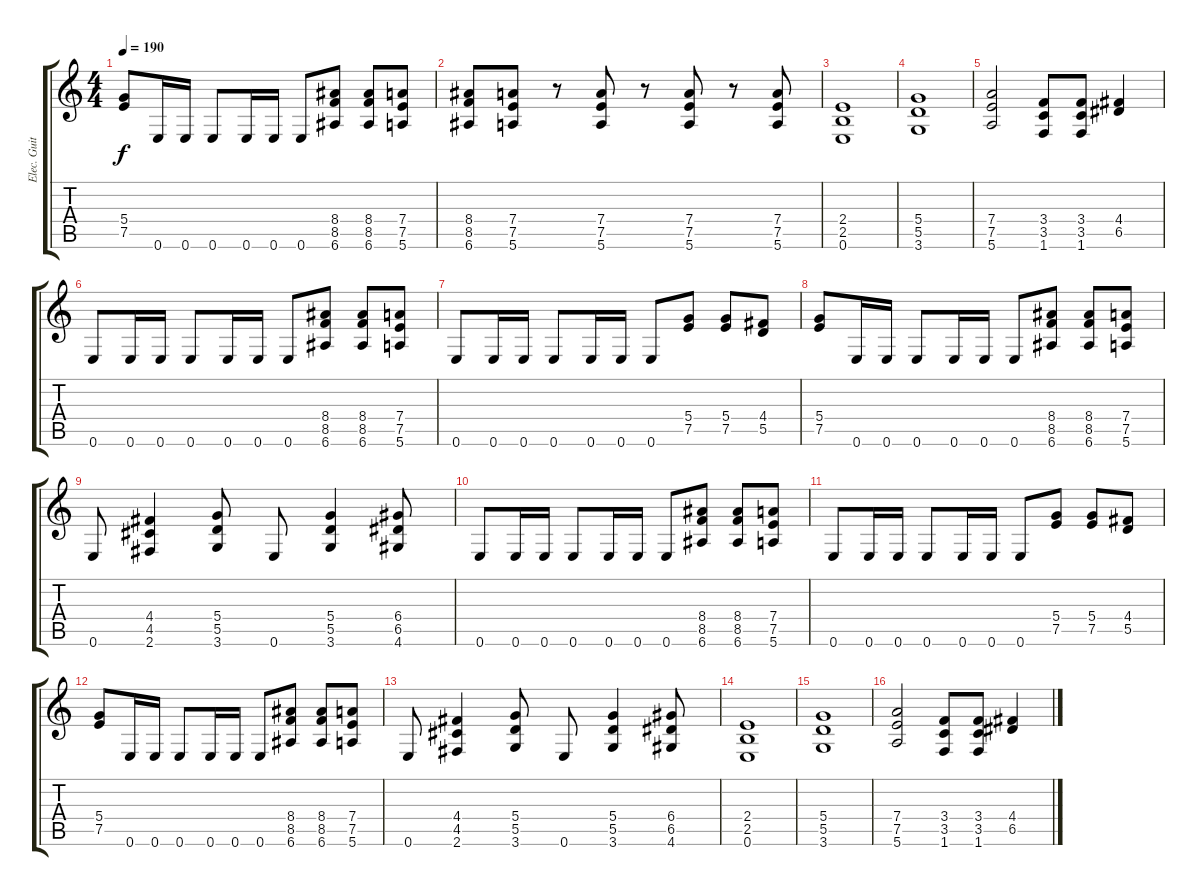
\track ("Elec. Guitar 2" "Elec. Guit") {instrument distortionguitar}
\staff {score tabs}
\tuning (E4 B3 G3 D3 A2 E2) {hide}
\ts (4 4)
\tempo 190
\clef g2
\ks c
(5.4 7.5).8{dy f} 0.6.16 0.6.16 0.6.8 0.6.16 0.6.16 0.6.8 (8.4 8.5 6.6).8 (8.4 8.5 6.6).8 (7.4 7.5 5.6).8 |
(8.4 8.5 6.6).8 (7.4 7.5 5.6).8 r.8 (7.4 7.5 5.6).8 r.8 (7.4 7.5 5.6).8 r.8 (7.4 7.5 5.6).8 |
(2.4 2.5 0.6).1 |
(5.4 5.5 3.6).1 |
(7.4 7.5 5.6).2 (3.4 3.5 1.6).8{instrument electricguitarmuted} (3.4 3.5 1.6).8 (4.4 6.5).4{instrument distortionguitar} |
0.6.8 0.6.16 0.6.16 0.6.8 0.6.16 0.6.16 0.6.8 (8.4 8.5 6.6).8 (8.4 8.5 6.6).8 (7.4 7.5 5.6).8 |
0.6.8 0.6.16 0.6.16 0.6.8 0.6.16 0.6.16 0.6.8 (5.4 7.5).8 (5.4 7.5).8 (4.4 5.5).8 |
(5.4 7.5).8 0.6.16 0.6.16 0.6.8 0.6.16 0.6.16 0.6.8 (8.4 8.5 6.6).8 (8.4 8.5 6.6).8 (7.4 7.5 5.6).8 |
0.6.8 (4.4 4.5 2.6).4 (5.4 5.5 3.6).8 0.6.8 (5.4 5.5 3.6).4 (6.4 6.5 4.6).8 |
0.6.8 0.6.16 0.6.16 0.6.8 0.6.16 0.6.16 0.6.8 (8.4 8.5 6.6).8 (8.4 8.5 6.6).8 (7.4 7.5 5.6).8 |
0.6.8 0.6.16 0.6.16 0.6.8 0.6.16 0.6.16 0.6.8 (5.4 7.5).8 (5.4 7.5).8 (4.4 5.5).8 |
(5.4 7.5).8 0.6.16 0.6.16 0.6.8 0.6.16 0.6.16 0.6.8 (8.4 8.5 6.6).8 (8.4 8.5 6.6).8 (7.4 7.5 5.6).8 |
0.6.8 (4.4 4.5 2.6).4 (5.4 5.5 3.6).8 0.6.8 (5.4 5.5 3.6).4 (6.4 6.5 4.6).8 |
(2.4 2.5 0.6).1 |
(5.4 5.5 3.6).1 |
(7.4 7.5 5.6).2 (3.4 3.5 1.6).8{instrument electricguitarmuted} (3.4 3.5 1.6).8 (4.4 6.5).4{instrument distortionguitar}
